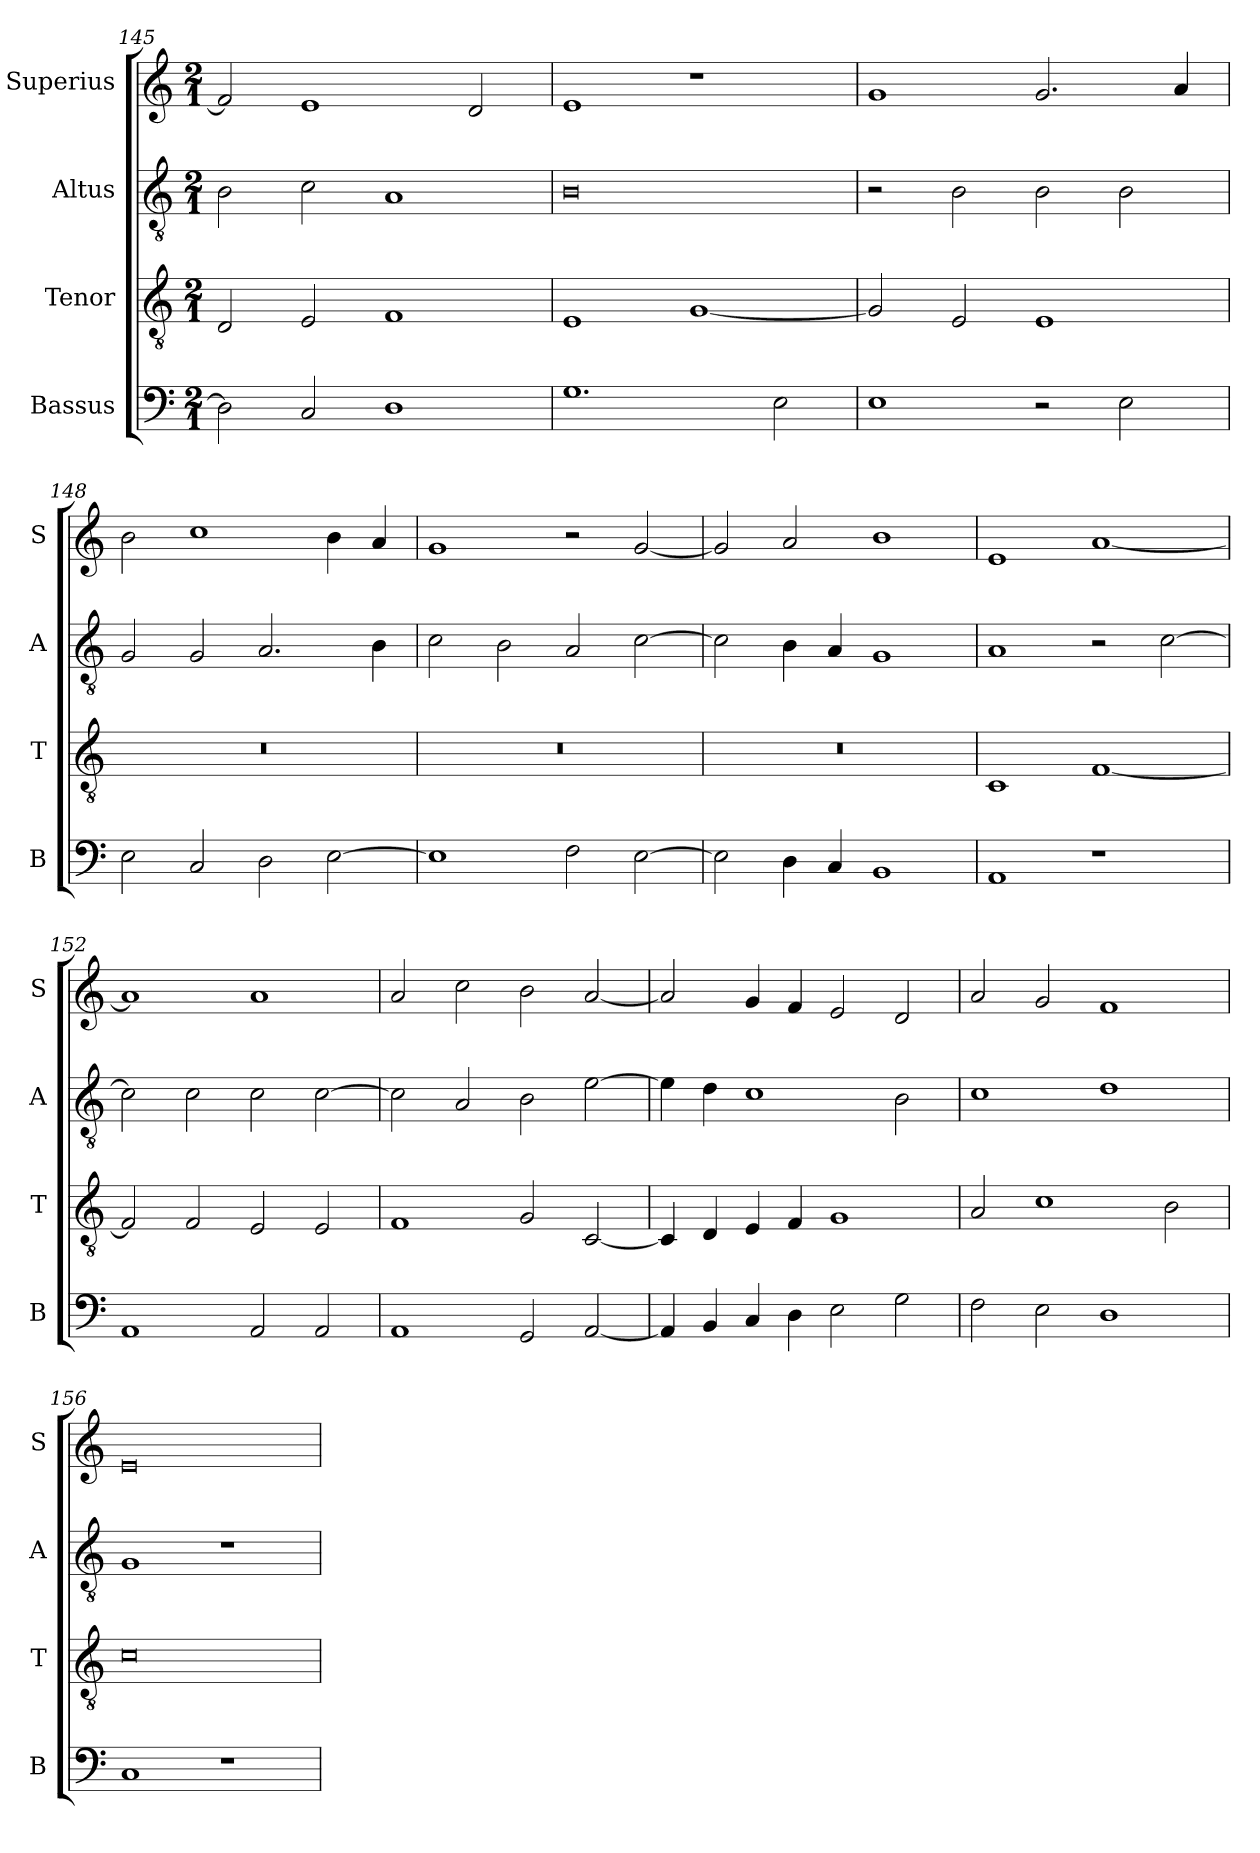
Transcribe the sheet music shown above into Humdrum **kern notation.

**kern	**kern	**kern	**kern
*part4	*part3	*part2	*part1
*staff4	*staff3	*staff2	*staff1
*I"Bassus	*I"Tenor	*I"Altus	*I"Superius
*I'B	*I'T	*I'A	*I'S
*clefF4	*clefGv2	*clefGv2	*clefG2
*k[]	*k[]	*k[]	*k[]
*M2/1	*M2/1	*M2/1	*M2/1
=145	=145	=145	=145
2D\]	2D/	2B\	2f/]
2C/	2E/	2c\	1e
1D	1F	1A	.
.	.	.	2d/
=146	=146	=146	=146
1.G	1E	0B	1e
.	[1G	.	1r
2E\	.	.	.
=147	=147	=147	=147
1E	2G/]	2r	1g
.	2E/	2B\	.
2r	1E	2B\	2.g/
2E\	.	2B\	.
.	.	.	4a/
=148	=148	=148	=148
2E\	0r	2G/	2b\
2C/	.	2G/	1cc
2D\	.	2.A/	.
[2E\	.	.	4b\
.	.	4B\	4a/
=149	=149	=149	=149
1E]	0r	2c\	1g
.	.	2B\	.
2F\	.	2A/	2r
[2E\	.	[2c\	[2g/
=150	=150	=150	=150
2E\]	0r	2c\]	2g/]
4D\	.	4B\	2a/
4C/	.	4A/	.
1BB	.	1G	1b
=151	=151	=151	=151
1AA	1C	1A	1e
1r	[1F	2r	[1a
.	.	[2c\	.
=152	=152	=152	=152
1AA	2F/]	2c\]	1a]
.	2F/	2c\	.
2AA/	2E/	2c\	1a
2AA/	2E/	[2c\	.
=153	=153	=153	=153
1AA	1F	2c\]	2a/
.	.	2A/	2cc\
2GG/	2G/	2B\	2b\
[2AA/	[2C/	[2e\	[2a/
=154	=154	=154	=154
4AA/]	4C/]	4e\]	2a/]
4BB/	4D/	4d\	.
4C/	4E/	1c	4g/
4D\	4F/	.	4f/
2E\	1G	.	2e/
2G\	.	2B\	2d/
=155	=155	=155	=155
2F\	2A/	1c	2a/
2E\	1c	.	2g/
1D	.	1d	1f
.	2B\	.	.
=156	=156	=156	=156
1C	0c	1G	0e
1r	.	1r	.
=	=	=	=
*-	*-	*-	*-
